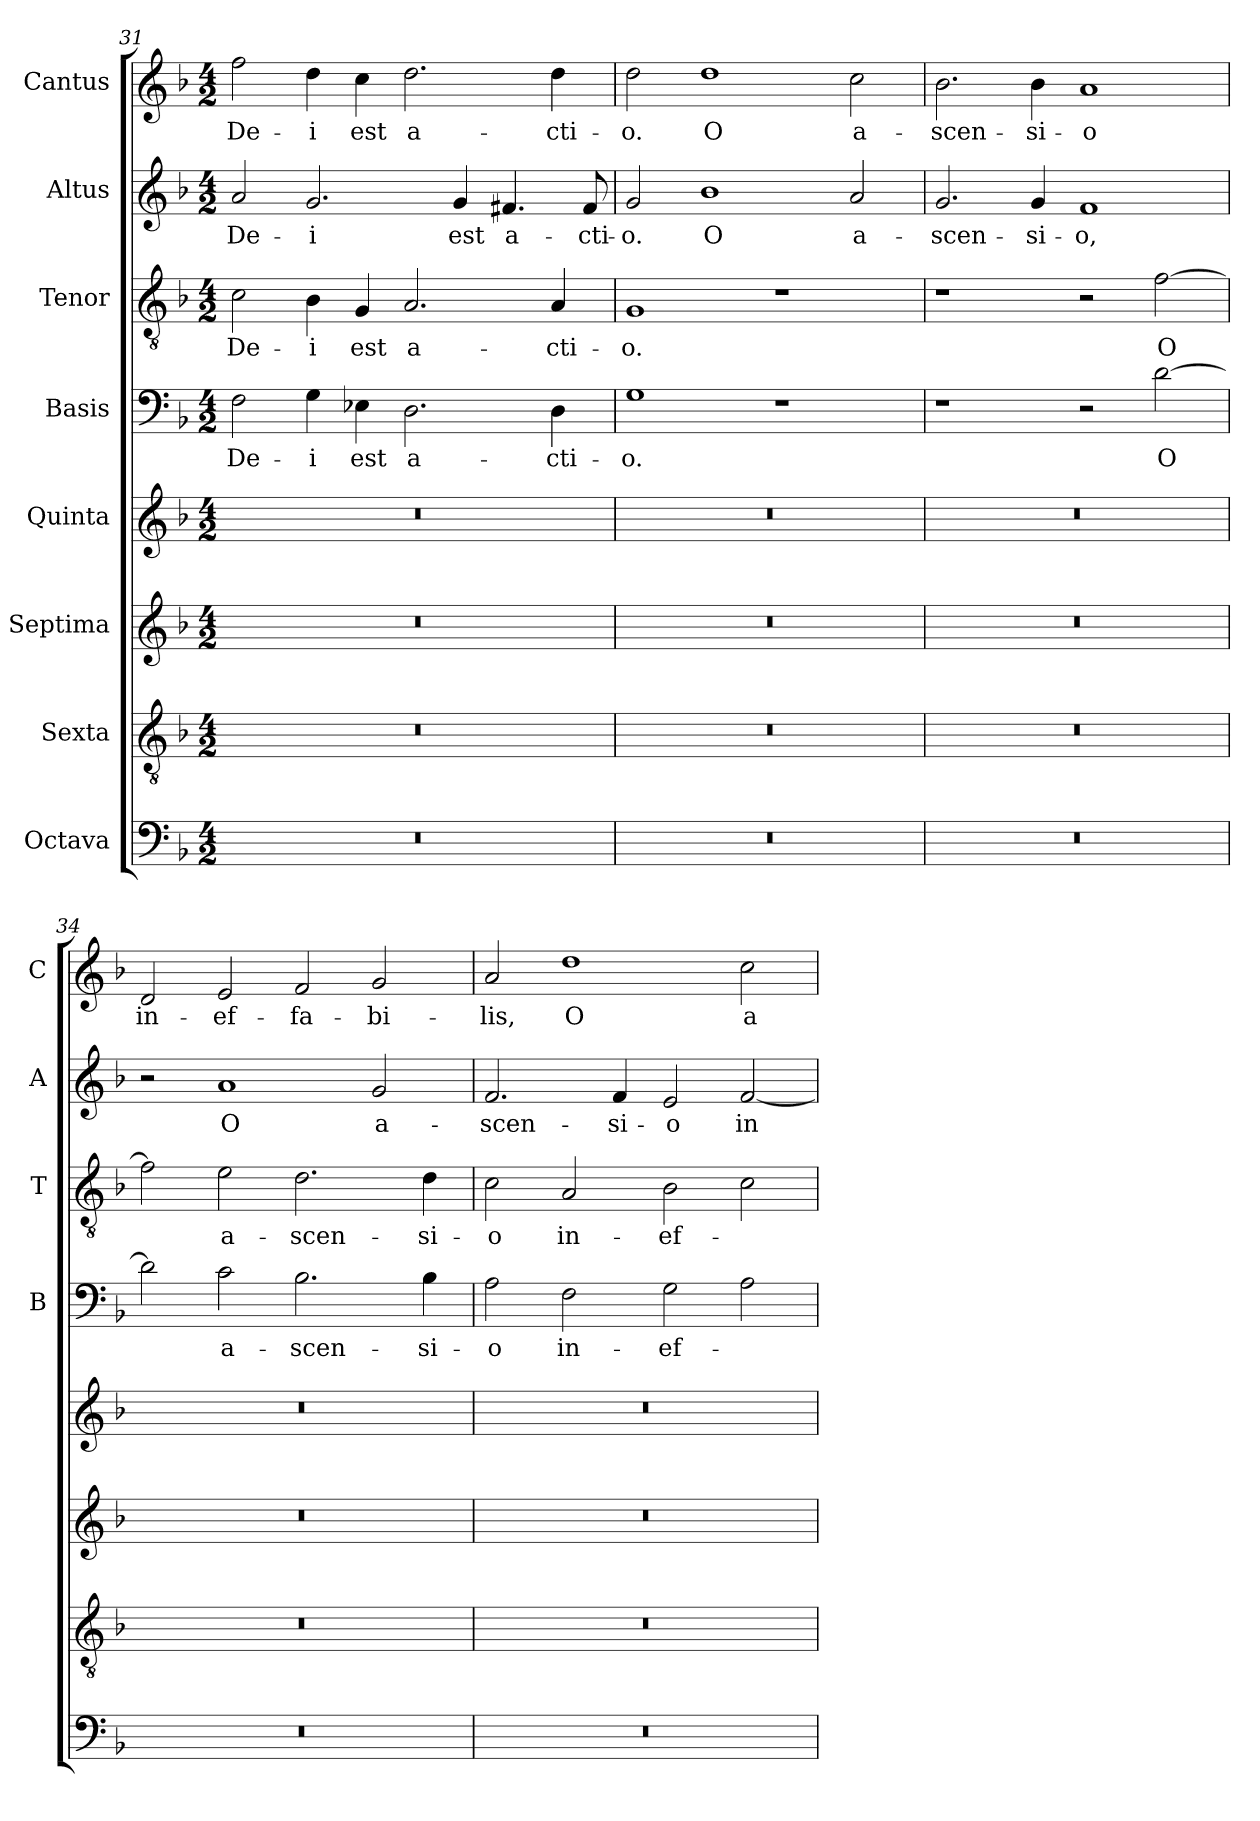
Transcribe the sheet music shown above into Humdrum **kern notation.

**kern	**kern	**kern	**kern	**kern	**text	**kern	**text	**kern	**text	**kern	**text
*part8	*part7	*part6	*part5	*part4	*part4	*part3	*part3	*part2	*part2	*part1	*part1
*staff8	*staff7	*staff6	*staff5	*staff4	*staff4	*staff3	*staff3	*staff2	*staff2	*staff1	*staff1
*I"Octava	*I"Sexta	*I"Septima	*I"Quinta	*I"Basis	*	*I"Tenor	*	*I"Altus	*	*I"Cantus	*
*	*	*	*	*I'B	*	*I'T	*	*I'A	*	*I'C	*
*clefF4	*clefGv2	*clefG2	*clefG2	*clefF4	*	*clefGv2	*	*clefG2	*	*clefG2	*
*k[b-]	*k[b-]	*k[b-]	*k[b-]	*k[b-]	*	*k[b-]	*	*k[b-]	*	*k[b-]	*
*F:	*F:	*F:	*F:	*F:	*	*F:	*	*F:	*	*F:	*
*M4/2	*M4/2	*M4/2	*M4/2	*M4/2	*	*M4/2	*	*M4/2	*	*M4/2	*
=31	=31	=31	=31	=31	=31	=31	=31	=31	=31	=31	=31
!	!	!	!	!	!LO:LY:b	!	!LO:LY:b	!	!LO:LY:b	!	!LO:LY:b
0r	0r	0r	0r	2F\	De-	2c\	De-	2a/	De-	2ff\	De-
!	!	!	!	!	!LO:LY:b	!	!LO:LY:b	!	!LO:LY:b	!	!LO:LY:b
.	.	.	.	4G\	-i	4B-\	-i	2.g/	-i	4dd\	-i
!	!	!	!	!	!LO:LY:b	!	!LO:LY:b	!	!	!	!LO:LY:b
.	.	.	.	4E-X\	est	4G/	est	.	.	4cc\	est
!	!	!	!	!	!LO:LY:b	!	!LO:LY:b	!	!	!	!LO:LY:b
.	.	.	.	2.D\	a-	2.A/	a-	.	.	2.dd\	a-
!	!	!	!	!	!	!	!	!	!LO:LY:b	!	!
.	.	.	.	.	.	.	.	4g/	est	.	.
!	!	!	!	!	!	!	!	!	!LO:LY:b	!	!
.	.	.	.	.	.	.	.	4.f#X/	a-	.	.
!	!	!	!	!	!LO:LY:b	!	!LO:LY:b	!	!	!	!LO:LY:b
.	.	.	.	4D\	-cti-	4A/	-cti-	.	.	4dd\	-cti-
!	!	!	!	!	!	!	!	!	!LO:LY:b	!	!
.	.	.	.	.	.	.	.	8f#/	-cti-	.	.
=32	=32	=32	=32	=32	=32	=32	=32	=32	=32	=32	=32
!	!	!	!	!	!LO:LY:b	!	!LO:LY:b	!	!LO:LY:b	!	!LO:LY:b
0r	0r	0r	0r	1G	-o.	1G	-o.	2g/	-o.	2dd\	-o.
!	!	!	!	!	!	!	!	!	!LO:LY:b	!	!LO:LY:b
.	.	.	.	.	.	.	.	1b-	O	1dd	O
.	.	.	.	1r	.	1r	.	.	.	.	.
!	!	!	!	!	!	!	!	!	!LO:LY:b	!	!LO:LY:b
.	.	.	.	.	.	.	.	2a/	a-	2cc\	a-
!!LO:PB:g=z
=33	=33	=33	=33	=33	=33	=33	=33	=33	=33	=33	=33
!	!	!	!	!	!	!	!	!	!LO:LY:b	!	!LO:LY:b
0r	0r	0r	0r	1r	.	1r	.	2.g/	-scen-	2.b-\	-scen-
!	!	!	!	!	!	!	!	!	!LO:LY:b	!	!LO:LY:b
.	.	.	.	.	.	.	.	4g/	-si-	4b-\	-si-
!	!	!	!	!	!	!	!	!	!LO:LY:b	!	!LO:LY:b
.	.	.	.	2r	.	2r	.	1f	-o,	1a	-o
!	!	!	!	!	!LO:LY:b	!	!LO:LY:b	!	!	!	!
.	.	.	.	[2d\	O	[2f\	O	.	.	.	.
=34	=34	=34	=34	=34	=34	=34	=34	=34	=34	=34	=34
!	!	!	!	!	!	!	!	!	!	!	!LO:LY:b
0r	0r	0r	0r	2d\]	.	2f\]	.	2r	.	2d/	in-
!	!	!	!	!	!LO:LY:b	!	!LO:LY:b	!	!LO:LY:b	!	!LO:LY:b
.	.	.	.	2c\	a-	2e\	a-	1a	O	2e/	-ef-
!	!	!	!	!	!LO:LY:b	!	!LO:LY:b	!	!	!	!LO:LY:b
.	.	.	.	2.B-\	-scen-	2.d\	-scen-	.	.	2f/	-fa-
!	!	!	!	!	!	!	!	!	!LO:LY:b	!	!LO:LY:b
.	.	.	.	.	.	.	.	2g/	a-	2g/	-bi-
!	!	!	!	!	!LO:LY:b	!	!LO:LY:b	!	!	!	!
.	.	.	.	4B-\	-si-	4d\	-si-	.	.	.	.
=35	=35	=35	=35	=35	=35	=35	=35	=35	=35	=35	=35
!	!	!	!	!	!LO:LY:b	!	!LO:LY:b	!	!LO:LY:b	!	!LO:LY:b
0r	0r	0r	0r	2A\	-o	2c\	-o	2.f/	-scen-	2a/	-lis,
!	!	!	!	!	!LO:LY:b	!	!LO:LY:b	!	!	!	!LO:LY:b
.	.	.	.	2F\	in-	2A/	in-	.	.	1dd	O
!	!	!	!	!	!	!	!	!	!LO:LY:b	!	!
.	.	.	.	.	.	.	.	4f/	-si-	.	.
!	!	!	!	!	!LO:LY:b	!	!LO:LY:b	!	!LO:LY:b	!	!
.	.	.	.	2G\	-ef-	2B-\	-ef-	2e/	-o	.	.
!	!	!	!	!	!	!	!	!	!LO:LY:b	!	!LO:LY:b
.	.	.	.	2A\	.	2c\	.	[2f/	in-	2cc\	a-
=	=	=	=	=	=	=	=	=	=	=	=
*-	*-	*-	*-	*-	*-	*-	*-	*-	*-	*-	*-
